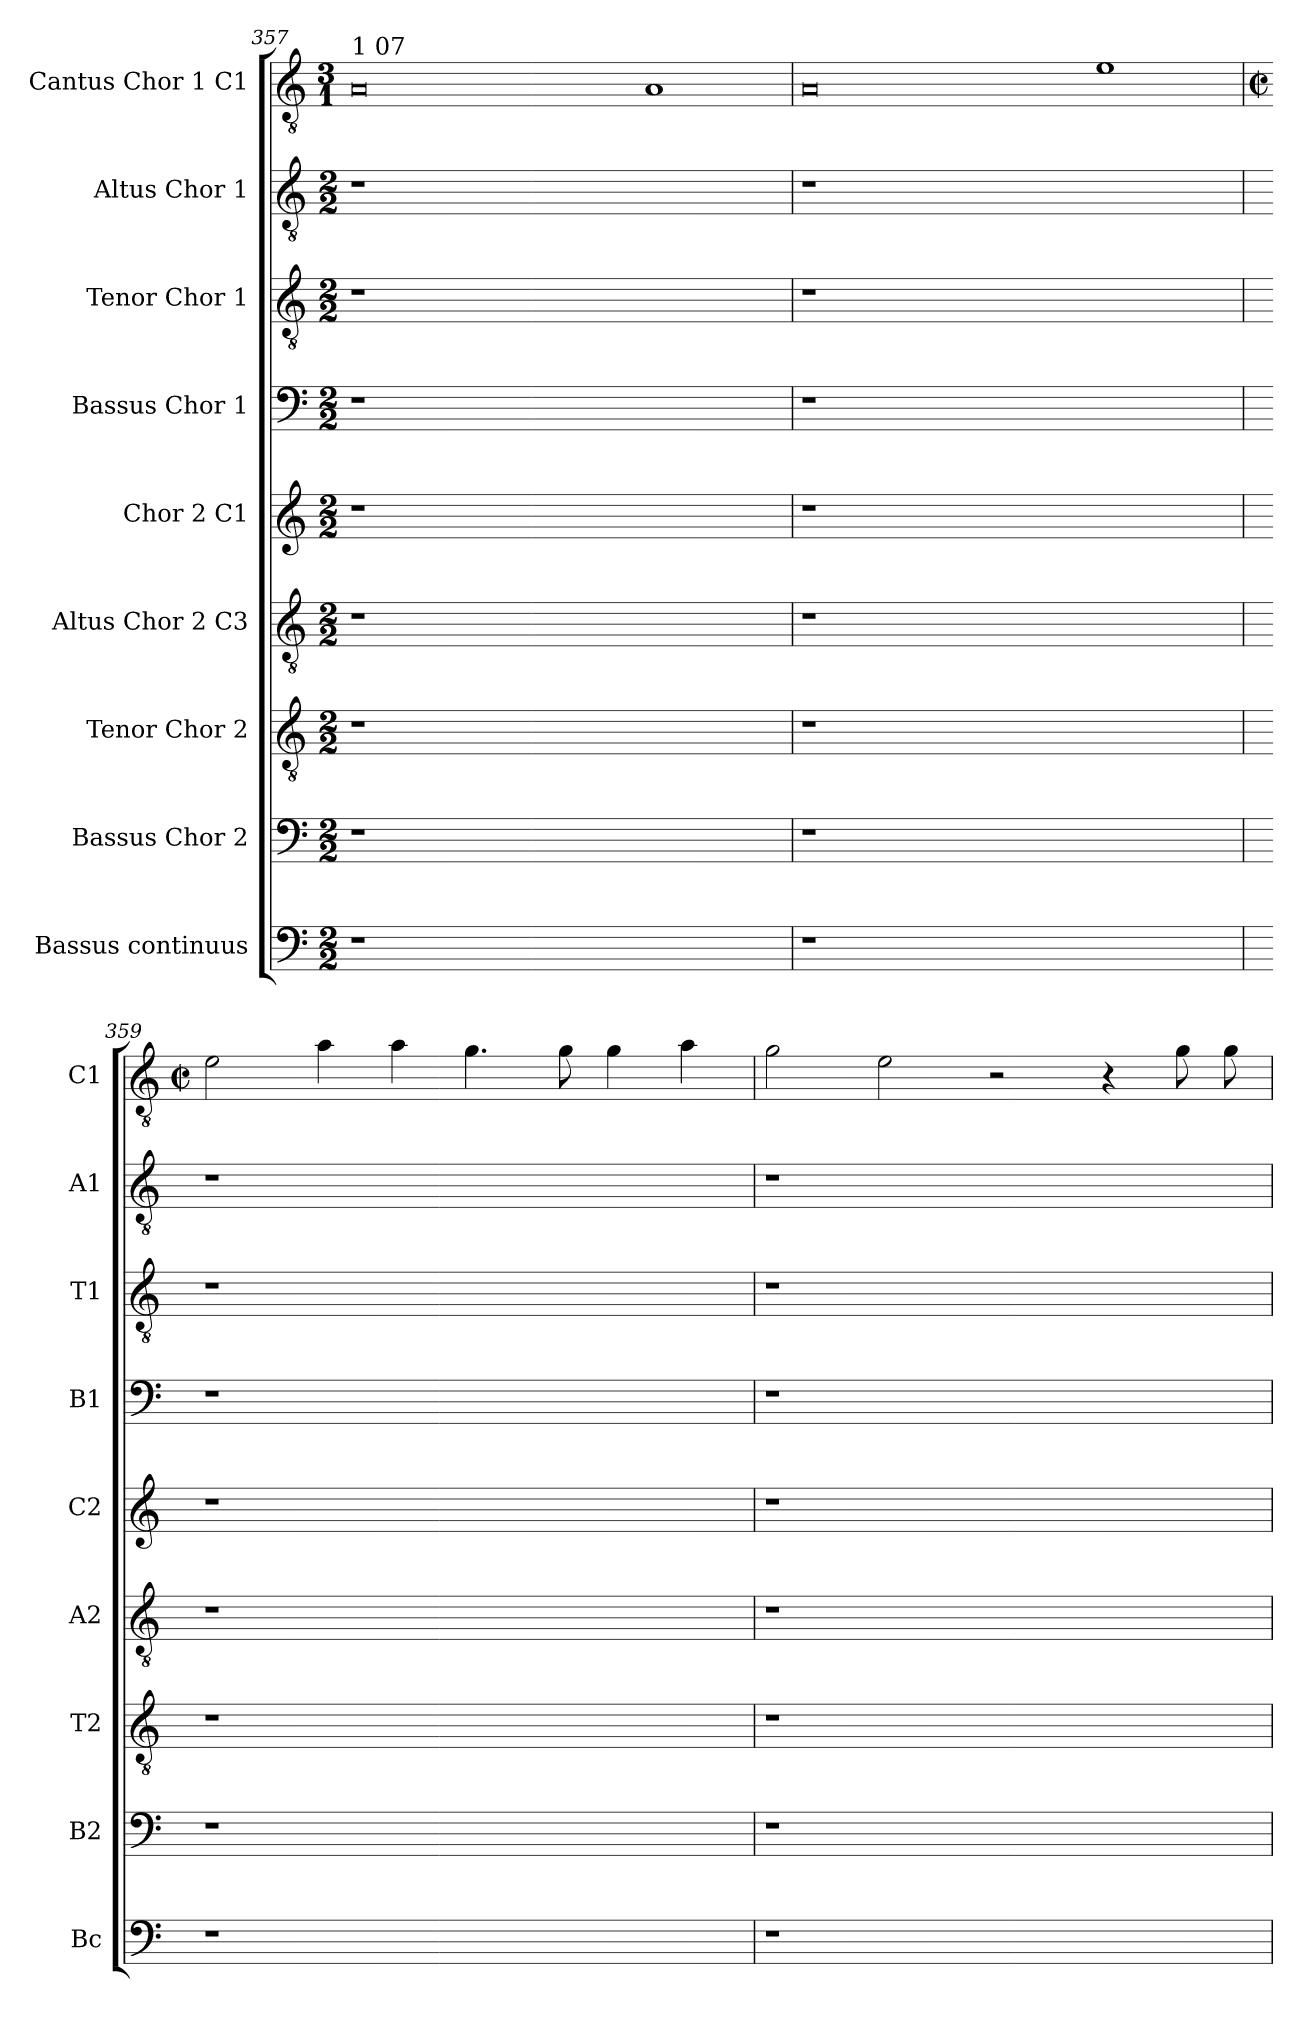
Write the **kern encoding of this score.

**kern	**kern	**kern	**kern	**kern	**kern	**kern	**kern	**kern
*part9	*part8	*part7	*part6	*part5	*part4	*part3	*part2	*part1
*staff9	*staff8	*staff7	*staff6	*staff5	*staff4	*staff3	*staff2	*staff1
*I"Bassus continuus	*I"Bassus Chor 2	*I"Tenor Chor 2	*I"Altus Chor 2 C3	*I"Chor 2 C1	*I"Bassus Chor 1	*I"Tenor Chor 1	*I"Altus Chor 1	*I"Cantus Chor 1 C1
*I'Bc	*I'B2	*I'T2	*I'A2	*I'C2	*I'B1	*I'T1	*I'A1	*I'C1
!!LO:LB:g=z
*clefF4	*clefF4	*clefGv2	*clefGv2	*clefG2	*clefF4	*clefGv2	*clefGv2	*clefGv2
*ITrd7c12	*	*	*	*	*	*	*	*
*k[]	*k[]	*k[]	*k[]	*k[]	*k[]	*k[]	*k[]	*k[]
*C:	*C:	*C:	*C:	*C:	*C:	*C:	*C:	*C:
*M2/2	*M2/2	*M2/2	*M2/2	*M2/2	*M2/2	*M2/2	*M2/2	*M3/1
=357	=357	=357	=357	=357	=357	=357	=357	=357
!	!	!	!	!	!	!	!	!LO:TX:a:t=1 07
1r	1r	1r	1r	1r	1r	1r	1r	0A
0ryy	0ryy	0ryy	0ryy	0ryy	0ryy	0ryy	0ryy	.
.	.	.	.	.	.	.	.	1A
=358	=358	=358	=358	=358	=358	=358	=358	=358
1r	1r	1r	1r	1r	1r	1r	1r	0A
0ryy	0ryy	0ryy	0ryy	0ryy	0ryy	0ryy	0ryy	.
.	.	.	.	.	.	.	.	1e
=359	=359	=359	=359	=359	=359	=359	=359	=359
*	*	*	*	*	*	*	*	*M2/2
*	*	*	*	*	*	*	*	*met(c|)
1r	1r	1r	1r	1r	1r	1r	1r	2e\
.	.	.	.	.	.	.	.	4a\
.	.	.	.	.	.	.	.	4a\
1ryy	1ryy	1ryy	1ryy	1ryy	1ryy	1ryy	1ryy	4.g\
.	.	.	.	.	.	.	.	8g\
.	.	.	.	.	.	.	.	4g\
.	.	.	.	.	.	.	.	4a\
=360	=360	=360	=360	=360	=360	=360	=360	=360
1r	1r	1r	1r	1r	1r	1r	1r	2g\
.	.	.	.	.	.	.	.	2e\
1ryy	1ryy	1ryy	1ryy	1ryy	1ryy	1ryy	1ryy	2r
.	.	.	.	.	.	.	.	4r
.	.	.	.	.	.	.	.	8g\
.	.	.	.	.	.	.	.	8g\
=	=	=	=	=	=	=	=	=
*-	*-	*-	*-	*-	*-	*-	*-	*-
